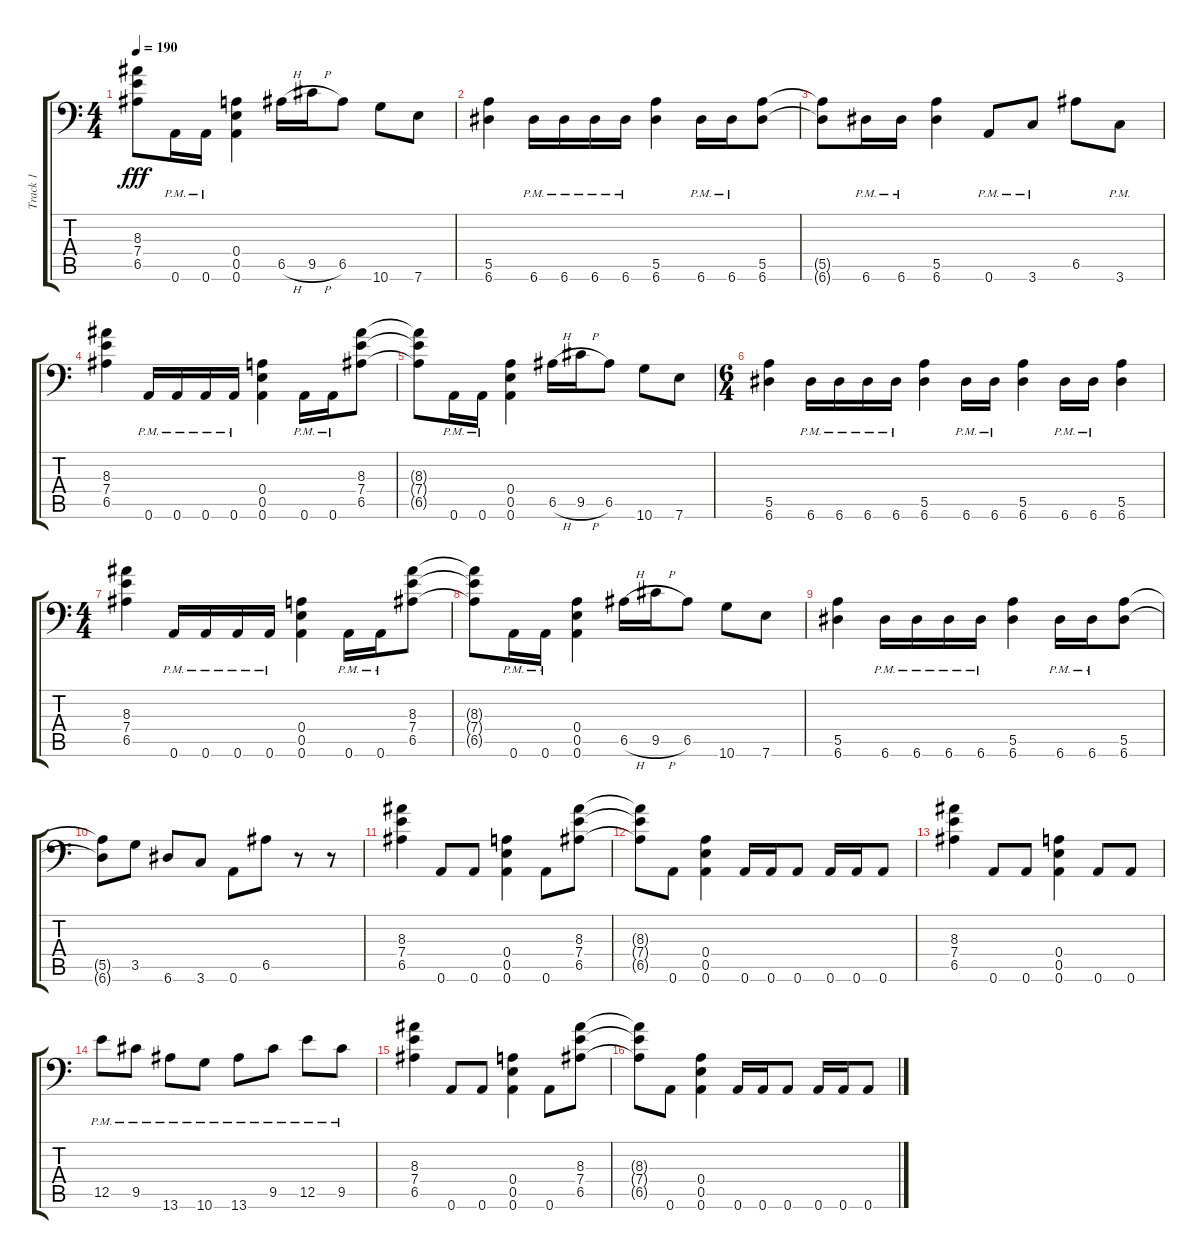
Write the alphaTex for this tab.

\track ("Track 1" "Track 1") {instrument distortionguitar}
\staff {score tabs}
\tuning (B3 Gb3 D3 A2 E2 A1) {hide}
\ts (4 4)
\tempo 190
\clef f4
\ks c
(8.3{t} 7.4{t} 6.5{t}).8{dy fff} 0.6{pm}.16 0.6{pm}.16 (0.4 0.5 0.6).4 6.5{h}.16 9.5{h}.16 6.5.8 10.6.8 7.6.8 |
(5.5 6.6).4 6.6{pm}.16 6.6{pm}.16 6.6{pm}.16 6.6{pm}.16 (5.5 6.6).4 6.6{pm}.16 6.6{pm}.16 (5.5 6.6).8 |
(5.5{t} 6.6{t}).8 6.6{pm}.16 6.6{pm}.16 (5.5 6.6).4 0.6{pm}.8 3.6{pm}.8 6.5.8 3.6{pm}.8 |
(8.3 7.4 6.5).4 0.6{pm}.16 0.6{pm}.16 0.6{pm}.16 0.6{pm}.16 (0.4 0.5 0.6).4 0.6{pm}.16 0.6{pm}.16 (8.3 7.4 6.5).8 |
(8.3{t} 7.4{t} 6.5{t}).8 0.6{pm}.16 0.6{pm}.16 (0.4 0.5 0.6).4 6.5{h}.16 9.5{h}.16 6.5.8 10.6.8 7.6.8 |
\ts (6 4)
(5.5 6.6).4 6.6{pm}.16 6.6{pm}.16 6.6{pm}.16 6.6{pm}.16 (5.5 6.6).4 6.6{pm}.16 6.6{pm}.16 (5.5 6.6).4 6.6{pm}.16 6.6{pm}.16 (5.5 6.6).4 |
\ts (4 4)
(8.3 7.4 6.5).4 0.6{pm}.16 0.6{pm}.16 0.6{pm}.16 0.6{pm}.16 (0.4 0.5 0.6).4 0.6{pm}.16 0.6{pm}.16 (8.3 7.4 6.5).8 |
(8.3{t} 7.4{t} 6.5{t}).8 0.6{pm}.16 0.6{pm}.16 (0.4 0.5 0.6).4 6.5{h}.16 9.5{h}.16 6.5.8 10.6.8 7.6.8 |
(5.5 6.6).4 6.6{pm}.16 6.6{pm}.16 6.6{pm}.16 6.6{pm}.16 (5.5 6.6).4 6.6{pm}.16 6.6{pm}.16 (5.5 6.6).8 |
(5.5{t} 6.6{t}).8 3.5.8 6.6.8 3.6.8 0.6.8 6.5.8 r.8 r.8 |
(8.3 7.4 6.5).4 0.6.8 0.6.8 (0.4 0.5 0.6).4 0.6.8 (8.3 7.4 6.5).8 |
(8.3{t} 7.4{t} 6.5{t}).8 0.6.8 (0.4 0.5 0.6).4 0.6.16 0.6.16 0.6.8 0.6.16 0.6.16 0.6.8 |
(8.3 7.4 6.5).4 0.6.8 0.6.8 (0.4 0.5 0.6).4 0.6.8 0.6.8 |
12.5{pm}.8 9.5{pm}.8 13.6{pm}.8 10.6{pm}.8 13.6{pm}.8 9.5{pm}.8 12.5{pm}.8 9.5{pm}.8 |
(8.3 7.4 6.5).4 0.6.8 0.6.8 (0.4 0.5 0.6).4 0.6.8 (8.3 7.4 6.5).8 |
(8.3{t} 7.4{t} 6.5{t}).8 0.6.8 (0.4 0.5 0.6).4 0.6.16 0.6.16 0.6.8 0.6.16 0.6.16 0.6.8
